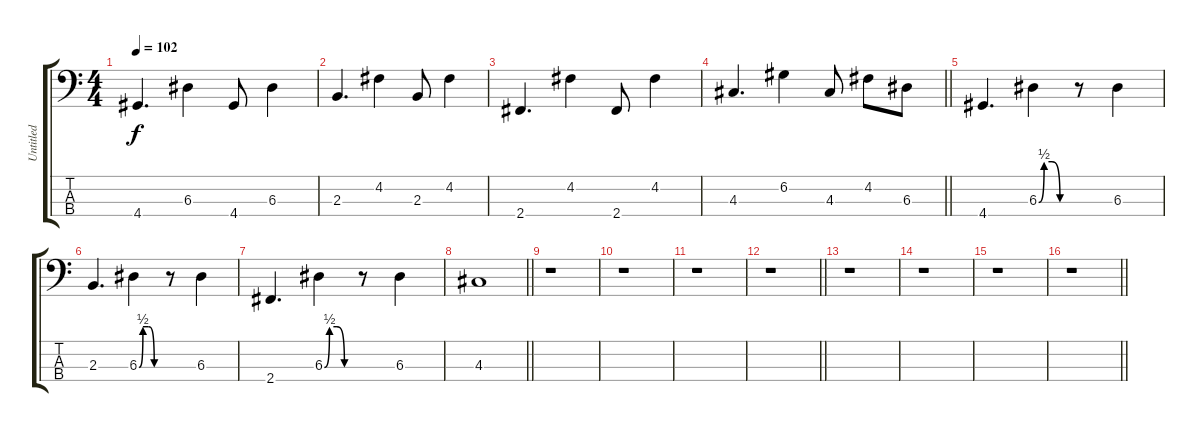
\track ("Untitled" "Untitled") {instrument electricbasspick}
\staff {score tabs}
\tuning (G2 D2 A1 E1) {hide}
\ts (4 4)
\tempo 102
\clef f4
\ks c
4.4.4{d dy f} 6.3.4 4.4.8 6.3.4 |
2.3.4{d} 4.2.4 2.3.8 4.2.4 |
2.4.4{d} 4.2.4 2.4.8 4.2.4 |
\barLineRight lightlight
4.3.4{d} 6.2.4 4.3.8 4.2.8 6.3.8 |
4.4.4{d} 6.3{be (custom 0 0 10 2 25 2 40 0 60 0)}.4 r.8 6.3.4 |
2.3.4{d} 6.3{be (custom 0 0 10 2 25 2 40 0 60 0)}.4 r.8 6.3.4 |
2.4.4{d} 6.3{be (custom 0 0 10 2 25 2 40 0 60 0)}.4 r.8 6.3.4 |
\barLineRight lightlight
4.3.1 |
r.1 |
r.1 |
r.1 |
\barLineRight lightlight
r.1 |
r.1 |
r.1 |
r.1 |
\barLineRight lightlight
r.1
